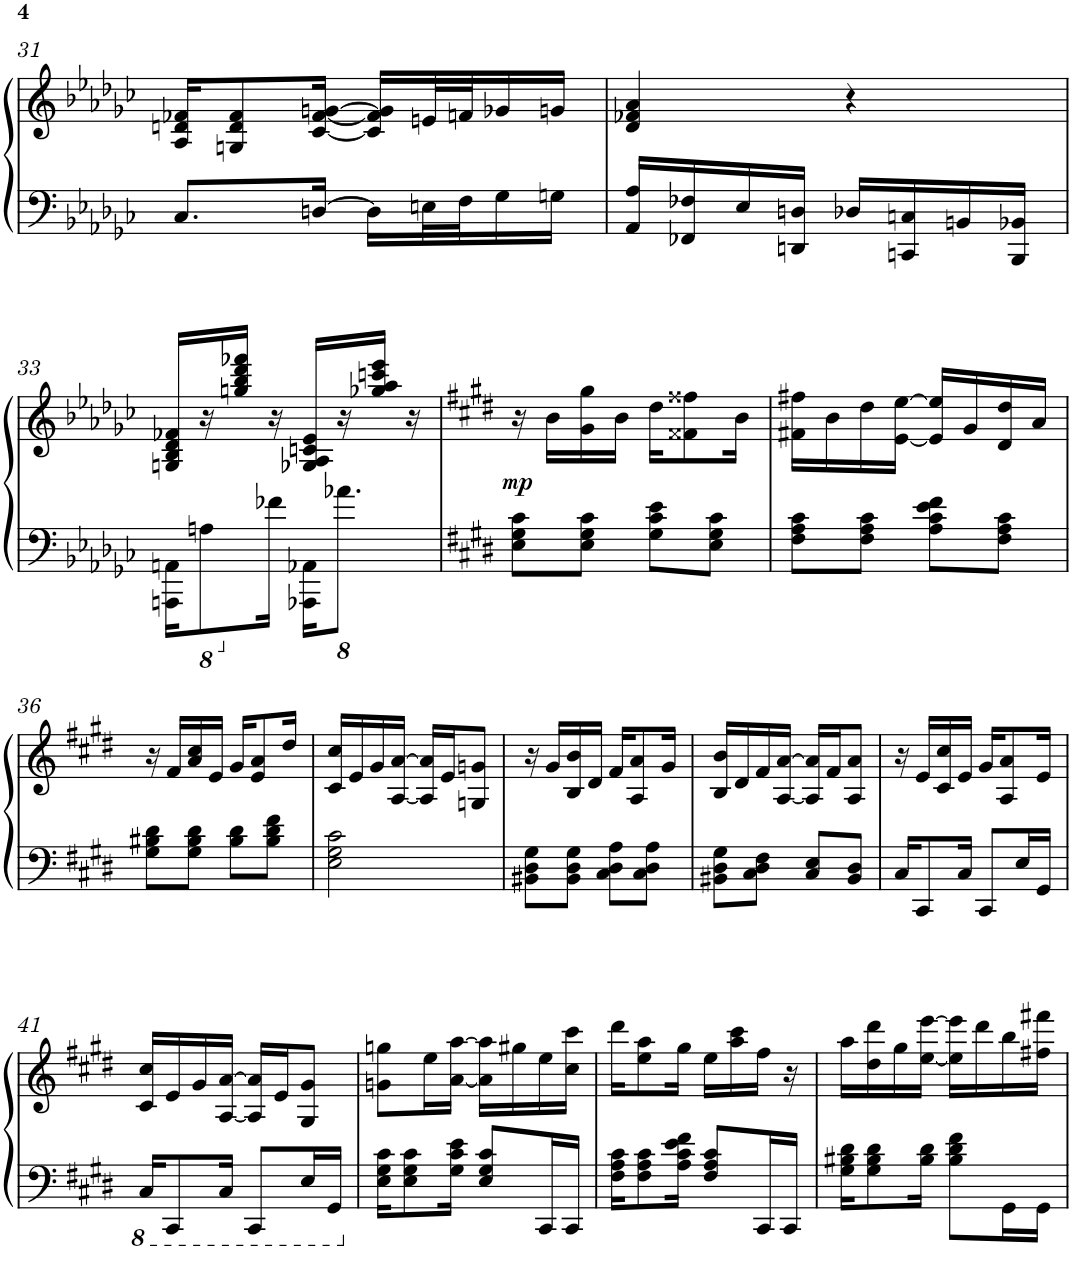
**kern	**kern	**dynam
*part1	*part1	*part1
*staff2	*staff1	*staff1/2
*I"Piano	*	*
*I'Pno.	*	*
!!LO:PB:g=z
*clefF4	*clefG2	*
*k[b-e-a-d-g-c-]	*k[b-e-a-d-g-c-]	*
*G-:	*G-:	*
*M2/4	*M2/4	*
=31	=31	=31
8.C-/L	16A-/ 16dn/ 16f-X/KL	.
.	8Gn/ 8d/ 8f-/	.
[16Dn/Jk	[16c-/ [16f-/ [16gn/Jk	.
16D\LL]	16c-/] 16f-/] 16g/]LL	.
32En\L	32en/L	.
32F\J	32fn/J	.
16G-\	16g-X/	.
16Gn\JJ	16gn/JJ	.
=32	=32	=32
16AA-/ 16A-/LL	4d-/ 4f-X/ 4a-/	.
16FF-X/ 16F-X/	.	.
16E-/	.	.
16DDn/ 16Dn/JJ	.	.
16D-X/LL	4r	.
16CCn/ 16Cn/	.	.
16BBn/	.	.
16BBB-/ 16BB-X/JJ	.	.
!!LO:LB:g=z
=33	=33	=33
16AAAn\ 16AAn\KL	16Gn/ 16B-/ 16d-/ 16f-X/LL	.
*8va	*	*
8an\	16r	.
.	16ggn/ 16bb-/ 16ddd-/ 16fff-X/JJ	.
*X8va	*	*
16f-X\Jk	16r	.
16AAA-X\ 16AA-X\KL	16G-X/ 16A-/ 16cn/ 16e-/LL	.
*8va	*	*
8.a-X\J	16r	.
.	16gg-X/ 16aa-/ 16cccn/ 16eee-/JJ	.
.	16r	.
=34	=34	=34
*k[f#c#g#d#]	*k[f#c#g#d#]	*
*c#:	*c#:	*
!	!	!LO:DY:a=2
8E\ 8G#\ 8c#\L	16r	mp
.	16b\LL	.
8E\ 8G#\ 8c#\J	16g#\ 16gg#\	.
.	16b\JJ	.
8G#\ 8c#\ 8e\L	16dd#\KL	.
.	8f##X\ 8ff##X\	.
8E\ 8G#\ 8c#\J	.	.
.	16b\Jk	.
=35	=35	=35
8F#\ 8A\ 8c#\L	16f#X\ 16ff#X\LL	.
.	16b\	.
8F#\ 8A\ 8c#\J	16dd#\	.
.	[16e\ [16ee\JJ	.
8A\ 8c#\ 8e\ 8f#\L	16e/] 16ee/]LL	.
.	16g#/	.
8F#\ 8A\ 8c#\J	16d#/ 16dd#/	.
.	16a/JJ	.
!!LO:LB:g=z
=36	=36	=36
8G#\ 8B#X\ 8d#\L	16r	.
.	16f#/LL	.
8G#\ 8B#\ 8d#\J	16a/ 16cc#/	.
.	16e/JJ	.
8B#\ 8d#\L	16g#/KL	.
.	8e/ 8a/	.
8B#\ 8d#\ 8f#\J	.	.
.	16dd#/Jk	.
=37	=37	=37
2E\ 2G#\ 2c#\	16c#/ 16cc#/LL	.
.	16e/	.
.	16g#/	.
.	[16A/ [16a/JJ	.
.	16A/] 16a/]LL	.
.	16e/J	.
.	8Gn/ 8gn/J	.
=38	=38	=38
8BB#X\ 8D#\ 8G#\L	16r	.
.	16g#/LL	.
8BB#\ 8D#\ 8G#\J	16B/ 16b/	.
.	16d#/JJ	.
8C#\ 8D#\ 8A\L	16f#/KL	.
.	8A/ 8a/	.
8C#\ 8D#\ 8A\J	.	.
.	16g#/Jk	.
=39	=39	=39
8BB#X\ 8D#\ 8G#\L	16B/ 16b/LL	.
.	16d#/	.
8C#\ 8D#\ 8F#\J	16f#/	.
.	[16A/ [16a/JJ	.
8C#/ 8E/L	16A/] 16a/]LL	.
.	16f#/J	.
8BB#/ 8D#/J	8A/ 8a/J	.
=40	=40	=40
16C#/KL	16r	.
8CC#/	16e/LL	.
.	16c#/ 16cc#/	.
16C#/Jk	16e/JJ	.
8CC#/L	16g#/KL	.
.	8A/ 8a/	.
16E/L	.	.
16GG#/JJ	16e/Jk	.
!!LO:LB:g=z
=41	=41	=41
16CC#/KL	16c#/ 16cc#/LL	.
8CCC#/	16e/	.
.	16g#/	.
16CC#/Jk	[16A/ [16a/JJ	.
8CCC#/L	16A/] 16a/]LL	.
.	16e/J	.
16EE/L	8G#/ 8g#/J	.
16GGG#/JJ	.	.
=42	=42	=42
*X8va	*	*
16E\ 16G#\ 16c#\KL	8gn\ 8ggn\L	.
8E\ 8G#\ 8c#\	.	.
.	16ee\L	.
16G#\ 16c#\ 16e\Jk	[16a\ [16aa\JJ	.
8E/ 8G#/ 8c#/L	16a\] 16aa\]LL	.
.	16gg#X\	.
16CC#/L	16ee\	.
16CC#/JJ	16cc#\ 16ccc#\JJ	.
=43	=43	=43
16F#\ 16A\ 16c#\KL	16ddd#\KL	.
8F#\ 8A\ 8c#\	8ee\ 8aa\	.
16A\ 16c#\ 16e\ 16f#\Jk	16gg#\Jk	.
8F#/ 8A/ 8c#/L	16ee\LL	.
.	16aa\ 16ccc#\	.
16CC#/L	16ff#\JJ	.
16CC#/JJ	16r	.
=44	=44	=44
16G#\ 16B#X\ 16d#\KL	16aa\LL	.
8G#\ 8B#\ 8d#\	16dd#\ 16ddd#\	.
.	16gg#\	.
16B#\ 16d#\Jk	[16ee\ [16eee\JJ	.
8B#\ 8d#\ 8f#\L	16ee\] 16eee\]LL	.
.	16ddd#\	.
16GG#\L	16bb\	.
16GG#\JJ	16ff#X\ 16fff#X\JJ	.
=	=	=
*-	*-	*-
